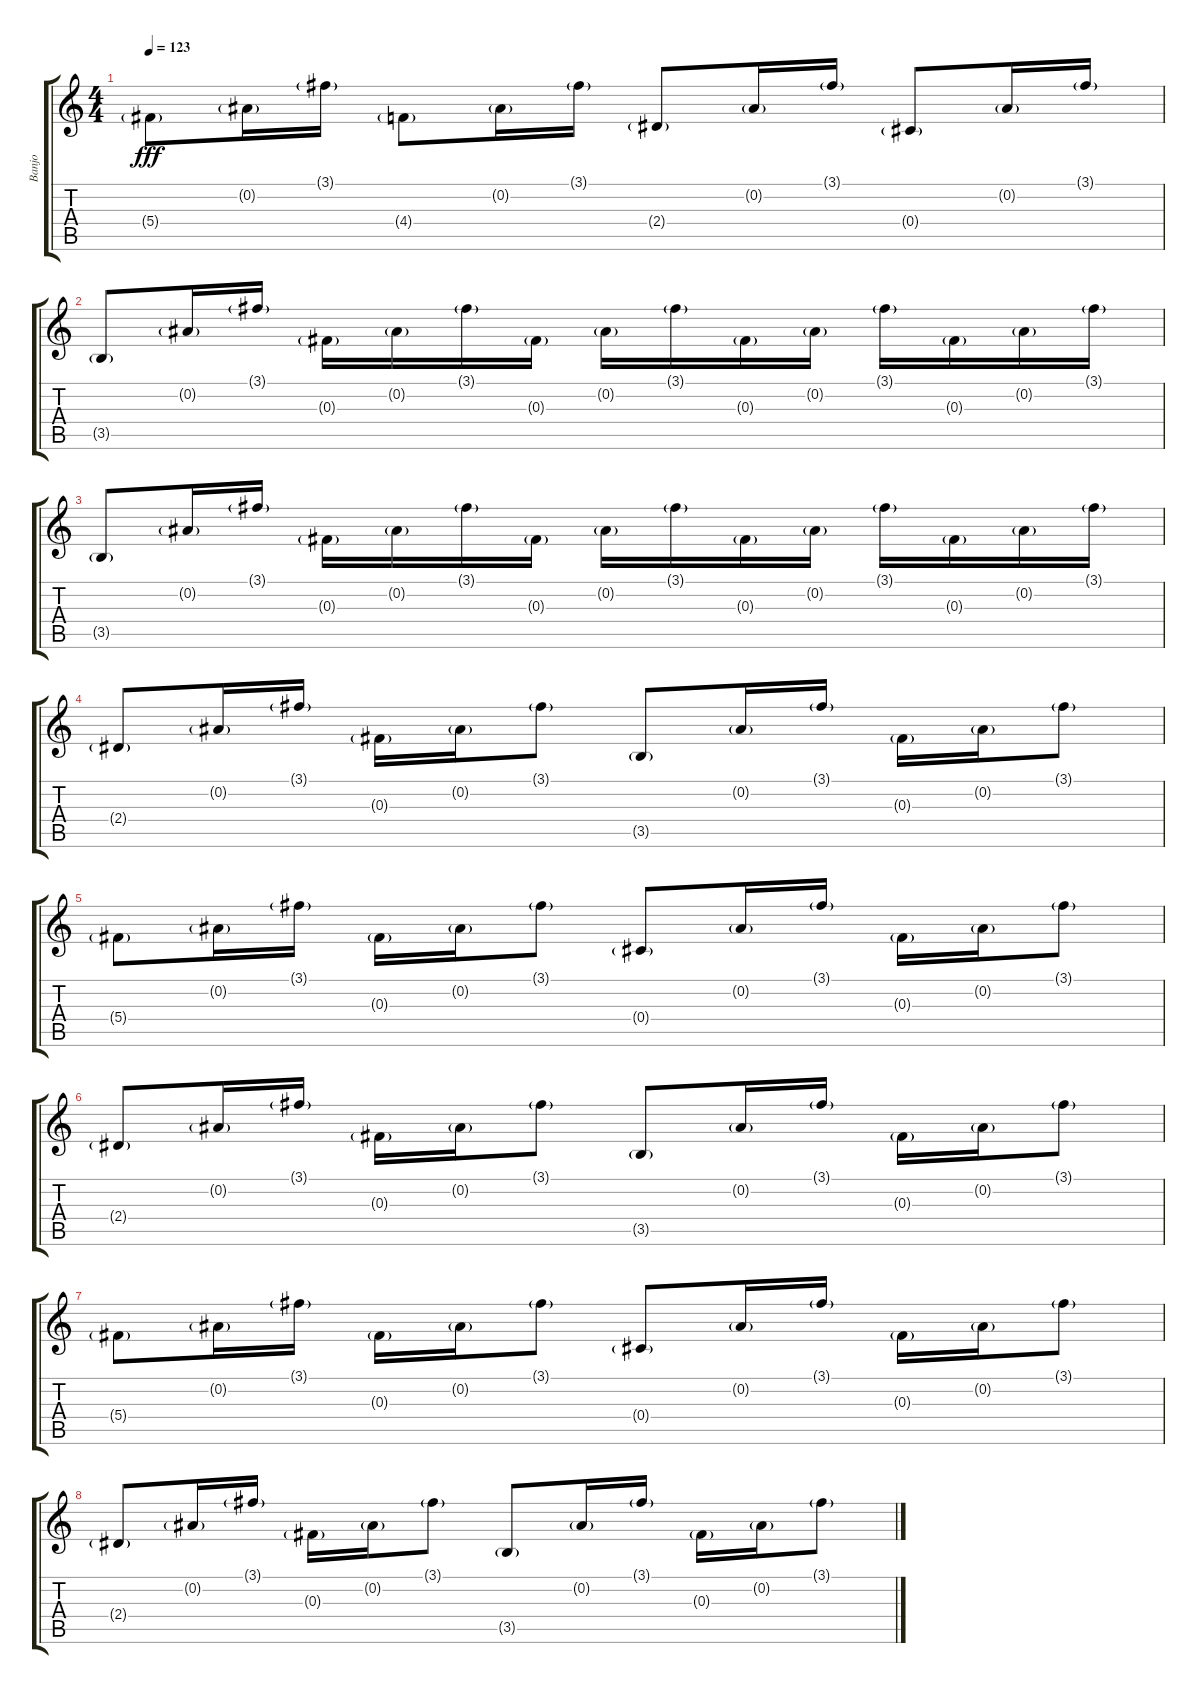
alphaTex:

\track ("Banjo" "Banjo") {instrument banjo}
\staff {score tabs}
\tuning (Eb4 Bb3 Gb3 Db3 Ab2 Eb2) {hide}
\displaytranspose 12
\ts (4 4)
\tempo 123
\clef g2
\ks c
5.4{g}.8{dy fff} 0.2{g}.16 3.1{g}.16 4.4{g}.8 0.2{g}.16 3.1{g}.16 2.4{g}.8 0.2{g}.16 3.1{g}.16 0.4{g}.8 0.2{g}.16 3.1{g}.16 |
3.5{g}.8 0.2{g}.16 3.1{g}.16 0.3{g}.16 0.2{g}.16 3.1{g}.16 0.3{g}.16 0.2{g}.16 3.1{g}.16 0.3{g}.16 0.2{g}.16 3.1{g}.16 0.3{g}.16 0.2{g}.16 3.1{g}.16 |
3.5{g}.8 0.2{g}.16 3.1{g}.16 0.3{g}.16 0.2{g}.16 3.1{g}.16 0.3{g}.16 0.2{g}.16 3.1{g}.16 0.3{g}.16 0.2{g}.16 3.1{g}.16 0.3{g}.16 0.2{g}.16 3.1{g}.16 |
2.4{g}.8 0.2{g}.16 3.1{g}.16 0.3{g}.16 0.2{g}.16 3.1{g}.8 3.5{g}.8 0.2{g}.16 3.1{g}.16 0.3{g}.16 0.2{g}.16 3.1{g}.8 |
5.4{g}.8 0.2{g}.16 3.1{g}.16 0.3{g}.16 0.2{g}.16 3.1{g}.8 0.4{g}.8 0.2{g}.16 3.1{g}.16 0.3{g}.16 0.2{g}.16 3.1{g}.8 |
2.4{g}.8 0.2{g}.16 3.1{g}.16 0.3{g}.16 0.2{g}.16 3.1{g}.8 3.5{g}.8 0.2{g}.16 3.1{g}.16 0.3{g}.16 0.2{g}.16 3.1{g}.8 |
5.4{g}.8 0.2{g}.16 3.1{g}.16 0.3{g}.16 0.2{g}.16 3.1{g}.8 0.4{g}.8 0.2{g}.16 3.1{g}.16 0.3{g}.16 0.2{g}.16 3.1{g}.8 |
2.4{g}.8 0.2{g}.16 3.1{g}.16 0.3{g}.16 0.2{g}.16 3.1{g}.8 3.5{g}.8 0.2{g}.16 3.1{g}.16 0.3{g}.16 0.2{g}.16 3.1{g}.8
